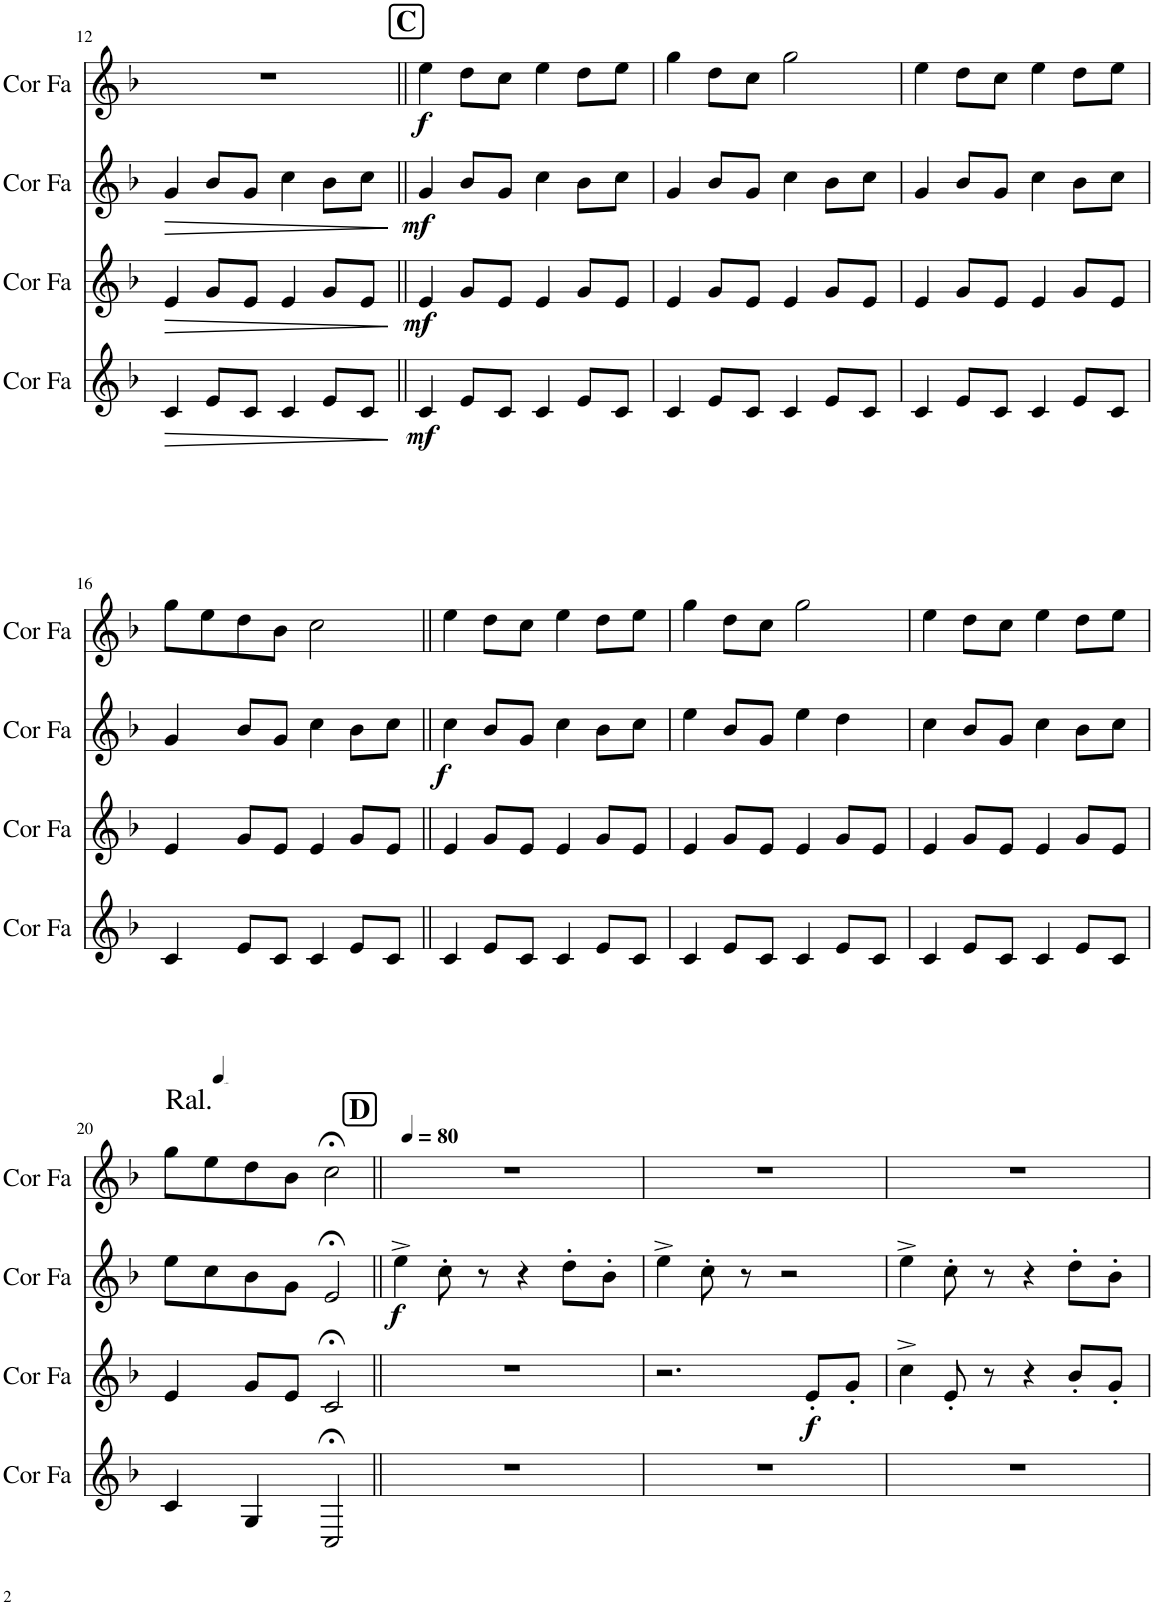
**kern	**dynam	**kern	**dynam	**kern	**dynam	**kern	**dynam
*part4	*part4	*part3	*part3	*part2	*part2	*part1	*part1
*staff4	*staff4	*staff3	*staff3	*staff2	*staff2	*staff1	*staff1
*I"Cor en Fa	*	*I"Cor en Fa	*	*I"Cor en Fa	*	*I"Cor en Fa	*
*I'Cor Fa	*	*I'Cor Fa	*	*I'Cor Fa	*	*I'Cor Fa	*
!!LO:PB:g=z
*clefG2	*	*clefG2	*	*clefG2	*	*clefG2	*
*Trd4c7	*	*Trd4c7	*	*Trd4c7	*	*Trd4c7	*
*k[b-]	*	*k[b-]	*	*k[b-]	*	*k[b-]	*
*M4/4	*	*M4/4	*	*M4/4	*	*M4/4	*
=12	=12	=12	=12	=12	=12	=12	=12
!	!LO:HP:b	!	!LO:HP:b	!	!LO:HP:b	!	!
4c/	>	4e/	>	4g/	>	1r	.
8e/L	.	8g/L	.	8b-/L	.	.	.
8c/J	.	8e/J	.	8g/J	.	.	.
4c/	.	4e/	.	4cc\	.	.	.
8e/L	.	8g/L	.	8b-\L	.	.	.
8c/J	.	8e/J	.	8cc\J	.	.	.
.	]	.	]	.	]	.	.
!!LO:REH:place=s1:a:B:cj:fs=14:t=C
=13||	=13||	=13||	=13||	=13||	=13||	=13||	=13||
!	!LO:DY:b	!	!LO:DY:b	!	!LO:DY:b	!	!LO:DY:b
4c/	mf	4e/	mf	4g/	mf	4ee\	f
8e/L	.	8g/L	.	8b-/L	.	8dd\L	.
8c/J	.	8e/J	.	8g/J	.	8cc\J	.
4c/	.	4e/	.	4cc\	.	4ee\	.
8e/L	.	8g/L	.	8b-\L	.	8dd\L	.
8c/J	.	8e/J	.	8cc\J	.	8ee\J	.
=14	=14	=14	=14	=14	=14	=14	=14
4c/	.	4e/	.	4g/	.	4gg\	.
8e/L	.	8g/L	.	8b-/L	.	8dd\L	.
8c/J	.	8e/J	.	8g/J	.	8cc\J	.
4c/	.	4e/	.	4cc\	.	2gg\	.
8e/L	.	8g/L	.	8b-\L	.	.	.
8c/J	.	8e/J	.	8cc\J	.	.	.
=15	=15	=15	=15	=15	=15	=15	=15
4c/	.	4e/	.	4g/	.	4ee\	.
8e/L	.	8g/L	.	8b-/L	.	8dd\L	.
8c/J	.	8e/J	.	8g/J	.	8cc\J	.
4c/	.	4e/	.	4cc\	.	4ee\	.
8e/L	.	8g/L	.	8b-\L	.	8dd\L	.
8c/J	.	8e/J	.	8cc\J	.	8ee\J	.
!!LO:LB:g=z
=16	=16	=16	=16	=16	=16	=16	=16
4c/	.	4e/	.	4g/	.	8gg\L	.
.	.	.	.	.	.	8ee\	.
8e/L	.	8g/L	.	8b-/L	.	8dd\	.
8c/J	.	8e/J	.	8g/J	.	8b-\J	.
4c/	.	4e/	.	4cc\	.	2cc\	.
8e/L	.	8g/L	.	8b-\L	.	.	.
8c/J	.	8e/J	.	8cc\J	.	.	.
=17||	=17||	=17||	=17||	=17||	=17||	=17||	=17||
!	!	!	!	!	!LO:DY:b	!	!
4c/	.	4e/	.	4cc\	f	4ee\	.
8e/L	.	8g/L	.	8b-/L	.	8dd\L	.
8c/J	.	8e/J	.	8g/J	.	8cc\J	.
4c/	.	4e/	.	4cc\	.	4ee\	.
8e/L	.	8g/L	.	8b-\L	.	8dd\L	.
8c/J	.	8e/J	.	8cc\J	.	8ee\J	.
=18	=18	=18	=18	=18	=18	=18	=18
4c/	.	4e/	.	4ee\	.	4gg\	.
8e/L	.	8g/L	.	8b-/L	.	8dd\L	.
8c/J	.	8e/J	.	8g/J	.	8cc\J	.
4c/	.	4e/	.	4ee\	.	2gg\	.
8e/L	.	8g/L	.	4dd\	.	.	.
8c/J	.	8e/J	.	.	.	.	.
=19	=19	=19	=19	=19	=19	=19	=19
4c/	.	4e/	.	4cc\	.	4ee\	.
8e/L	.	8g/L	.	8b-/L	.	8dd\L	.
8c/J	.	8e/J	.	8g/J	.	8cc\J	.
4c/	.	4e/	.	4cc\	.	4ee\	.
8e/L	.	8g/L	.	8b-\L	.	8dd\L	.
8c/J	.	8e/J	.	8cc\J	.	8ee\J	.
!!LO:LB:g=z
=20	=20	=20	=20	=20	=20	=20	=20
!	!	!	!	!	!	!LO:TX:a:t=Ral.	!
4c/	.	4e/	.	8ee\L	.	8gg\L	.
.	.	.	.	8cc\	.	8ee\	.
*	*	*	*	*	*	*MM50	*
4G/	.	8g/L	.	8b-\	.	8dd\	.
.	.	8e/J	.	8g\J	.	8b-\J	.
2C;</	.	2c;</	.	2e;</	.	2cc;<\	.
=21||	=21||	=21||	=21||	=21||	=21||	=21||	=21||
!!LO:REH:place=s1:a:B:cj:fs=14:t=D
*	*	*	*	*	*	*MM80	*
!	!	!	!	!	!LO:DY:b	!	!
1r	.	1r	.	4ee^\	f	1r	.
.	.	.	.	8cc'\	.	.	.
.	.	.	.	8r	.	.	.
.	.	.	.	4r	.	.	.
.	.	.	.	8dd'\L	.	.	.
.	.	.	.	8b-'\J	.	.	.
=22	=22	=22	=22	=22	=22	=22	=22
1r	.	2.r	.	4ee^\	.	1r	.
.	.	.	.	8cc'\	.	.	.
.	.	.	.	8r	.	.	.
.	.	.	.	2r	.	.	.
!	!	!	!LO:DY:b	!	!	!	!
.	.	8e'/L	f	.	.	.	.
.	.	8g'/J	.	.	.	.	.
=23	=23	=23	=23	=23	=23	=23	=23
1r	.	4cc^\	.	4ee^\	.	1r	.
.	.	8e'/	.	8cc'\	.	.	.
.	.	8r	.	8r	.	.	.
.	.	4r	.	4r	.	.	.
.	.	8b-'/L	.	8dd'\L	.	.	.
.	.	8g'/J	.	8b-'\J	.	.	.
=	=	=	=	=	=	=	=
*-	*-	*-	*-	*-	*-	*-	*-
